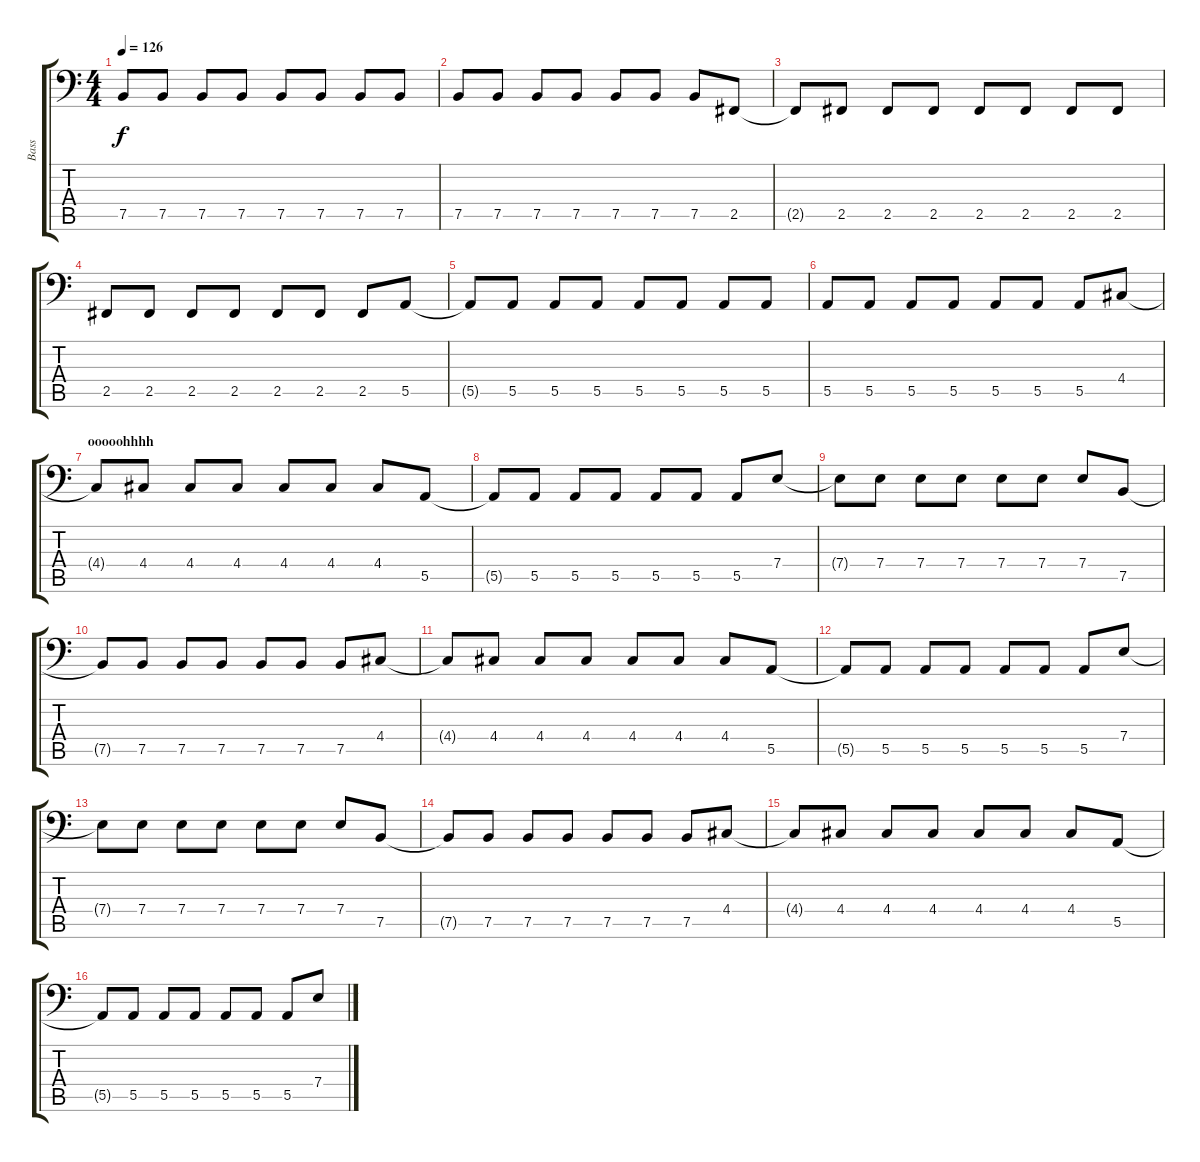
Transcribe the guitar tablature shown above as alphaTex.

\track ("Bass" "Bass") {instrument electricbassfinger}
\staff {score tabs}
\tuning (C3 G2 D2 A1 E1 B0) {hide}
\ts (4 4)
\tempo 126
\clef f4
\ks c
7.5{t}.8{dy f} 7.5.8 7.5.8 7.5.8 7.5.8 7.5.8 7.5.8 7.5.8 |
7.5.8 7.5.8 7.5.8 7.5.8 7.5.8 7.5.8 7.5.8 2.5.8 |
2.5{t}.8 2.5.8 2.5.8 2.5.8 2.5.8 2.5.8 2.5.8 2.5.8 |
2.5.8 2.5.8 2.5.8 2.5.8 2.5.8 2.5.8 2.5.8 5.5.8 |
5.5{t}.8 5.5.8 5.5.8 5.5.8 5.5.8 5.5.8 5.5.8 5.5.8 |
5.5.8 5.5.8 5.5.8 5.5.8 5.5.8 5.5.8 5.5.8 4.4.8 |
\section ("" "ooooohhhh")
4.4{t}.8 4.4.8 4.4.8 4.4.8 4.4.8 4.4.8 4.4.8 5.5.8 |
5.5{t}.8 5.5.8 5.5.8 5.5.8 5.5.8 5.5.8 5.5.8 7.4.8 |
7.4{t}.8 7.4.8 7.4.8 7.4.8 7.4.8 7.4.8 7.4.8 7.5.8 |
7.5{t}.8 7.5.8 7.5.8 7.5.8 7.5.8 7.5.8 7.5.8 4.4.8 |
4.4{t}.8 4.4.8 4.4.8 4.4.8 4.4.8 4.4.8 4.4.8 5.5.8 |
5.5{t}.8 5.5.8 5.5.8 5.5.8 5.5.8 5.5.8 5.5.8 7.4.8 |
7.4{t}.8 7.4.8 7.4.8 7.4.8 7.4.8 7.4.8 7.4.8 7.5.8 |
7.5{t}.8 7.5.8 7.5.8 7.5.8 7.5.8 7.5.8 7.5.8 4.4.8 |
4.4{t}.8 4.4.8 4.4.8 4.4.8 4.4.8 4.4.8 4.4.8 5.5.8 |
5.5{t}.8 5.5.8 5.5.8 5.5.8 5.5.8 5.5.8 5.5.8 7.4.8
